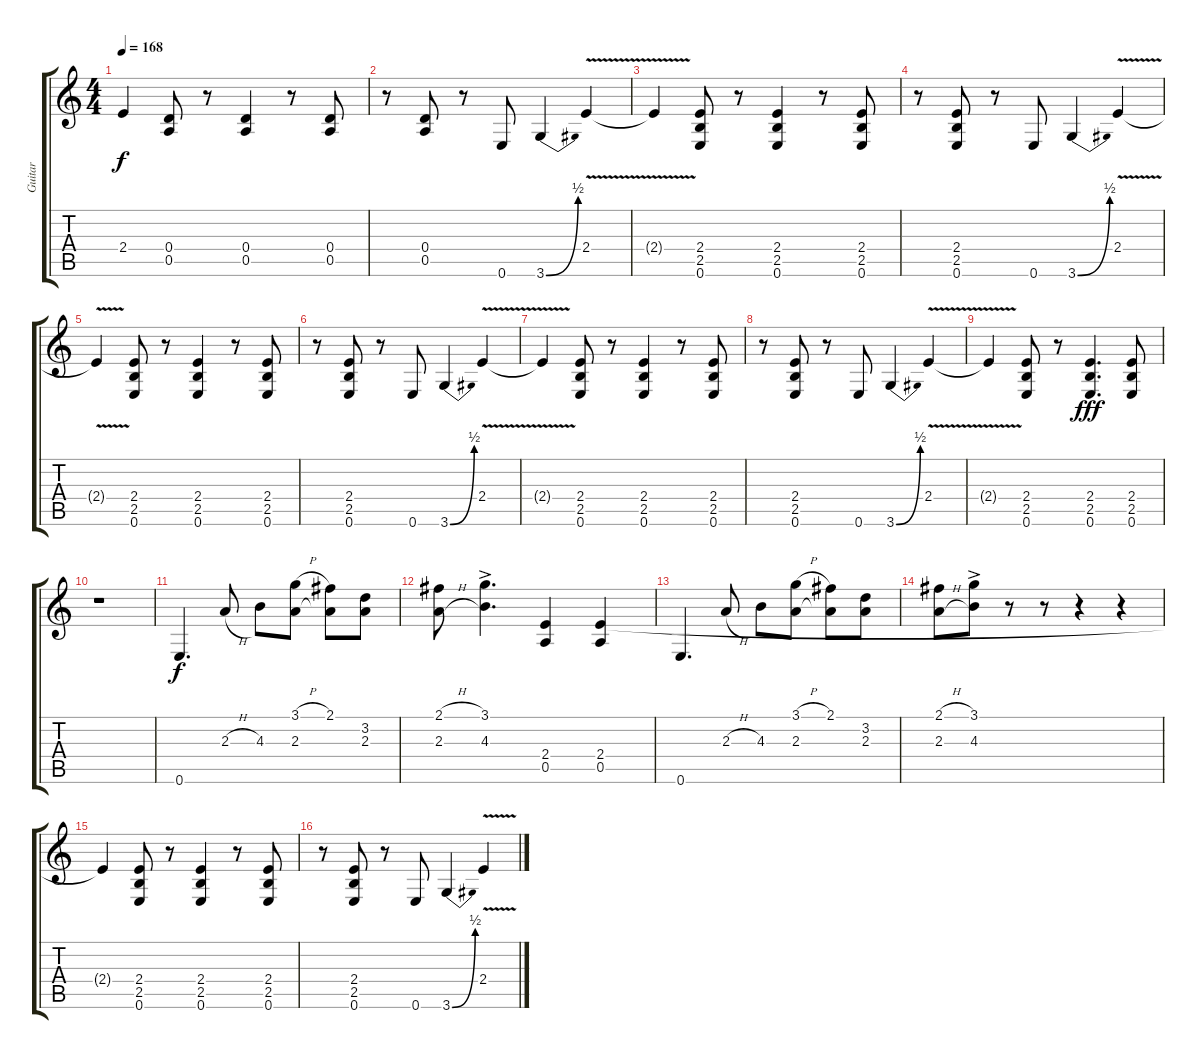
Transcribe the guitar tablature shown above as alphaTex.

\track ("Guitar" "Guitar") {instrument distortionguitar}
\staff {score tabs}
\tuning (E4 B3 G3 D3 A2 E2) {hide}
\ts (4 4)
\tempo 168
\clef g2
\ks c
2.4{t}.4{dy f} (0.4 0.5).8 r.8 (0.4 0.5).4 r.8 (0.4 0.5).8 |
r.8 (0.4 0.5).8 r.8 0.6.8 3.6{be (bend 0 0 60 2)}.4 2.4{v}.4 |
2.4{t}.4 (2.4 2.5 0.6).8 r.8 (2.4 2.5 0.6).4 r.8 (2.4 2.5 0.6).8 |
r.8 (2.4 2.5 0.6).8 r.8 0.6.8 3.6{be (bend 0 0 60 2)}.4 2.4{v}.4 |
2.4{t}.4 (2.4 2.5 0.6).8 r.8 (2.4 2.5 0.6).4 r.8 (2.4 2.5 0.6).8 |
r.8 (2.4 2.5 0.6).8 r.8 0.6.8 3.6{be (bend 0 0 60 2)}.4 2.4{v}.4 |
2.4{t}.4 (2.4 2.5 0.6).8 r.8 (2.4 2.5 0.6).4 r.8 (2.4 2.5 0.6).8 |
r.8 (2.4 2.5 0.6).8 r.8 0.6.8 3.6{be (bend 0 0 60 2)}.4 2.4{v}.4 |
2.4{t}.4 (2.4 2.5 0.6).8 r.8 (2.4 2.5 0.6).4{d dy fff} (2.4 2.5 0.6).8 |
r.1 |
0.6.4{d dy f} 2.3{h}.8 4.3.8 (3.1{h} 2.3).8 (2.1 2.3{t}).8 (3.2 2.3).8 |
(2.1{h} 2.3{h}).8 (3.1{ac} 4.3{ac}).4{d} (2.4 0.5).4 (2.4 0.5).4 |
0.6.4{d} 2.3{h}.8 4.3.8 (3.1{h} 2.3).8 (2.1 2.3{t}).8 (3.2 2.3).8 |
(2.1{h} 2.3{h}).8 (3.1{ac} 4.3{ac}).8 r.8 r.8 r.4 r.4 |
2.4{t}.4 (2.4 2.5 0.6).8 r.8 (2.4 2.5 0.6).4 r.8 (2.4 2.5 0.6).8 |
r.8 (2.4 2.5 0.6).8 r.8 0.6.8 3.6{be (bend 0 0 60 2)}.4 2.4{v}.4
